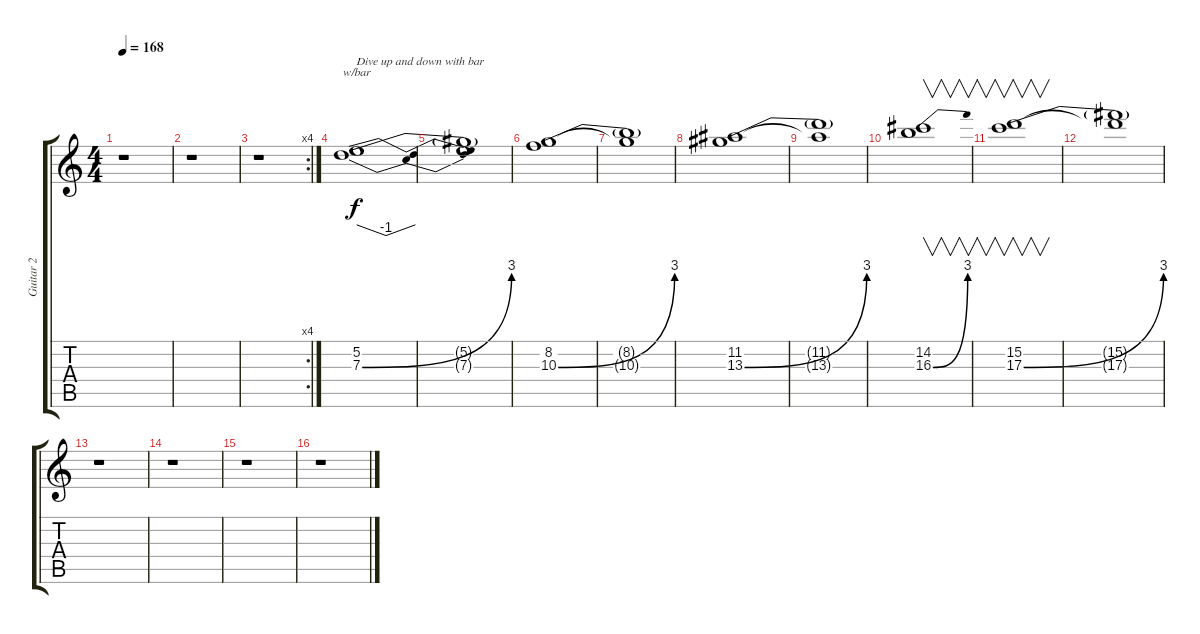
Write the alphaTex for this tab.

\track ("Guitar 2" "Guitar 2") {instrument distortionguitar}
\staff {score tabs}
\tuning (E4 B3 G3 D3 A2 E2) {hide}
\ts (4 4)
\tempo 168
\clef g2
\ks c
r.1{dy f} |
r.1 |
\rc 4
r.1 |
(5.2 7.3{be (bend 0 0 60 12)}).1{tbe (dip default 0 0 30 -4 60 0) txt "Dive up and down with bar"} |
(5.2{t} 7.3{t}).1 |
(8.2 10.3{be (bend 0 0 60 12)}).1 |
(8.2{t} 10.3{t}).1 |
(11.2 13.3{be (bend 0 0 60 12)}).1 |
(11.2{t} 13.3{t}).1 |
(14.2 16.3{be (bend 0 0 60 12)}).1{v} |
(15.2 17.3{be (bend 0 0 60 12)}).1{v} |
(15.2{t} 17.3{t}).1 |
r.1 |
r.1 |
r.1 |
r.1
